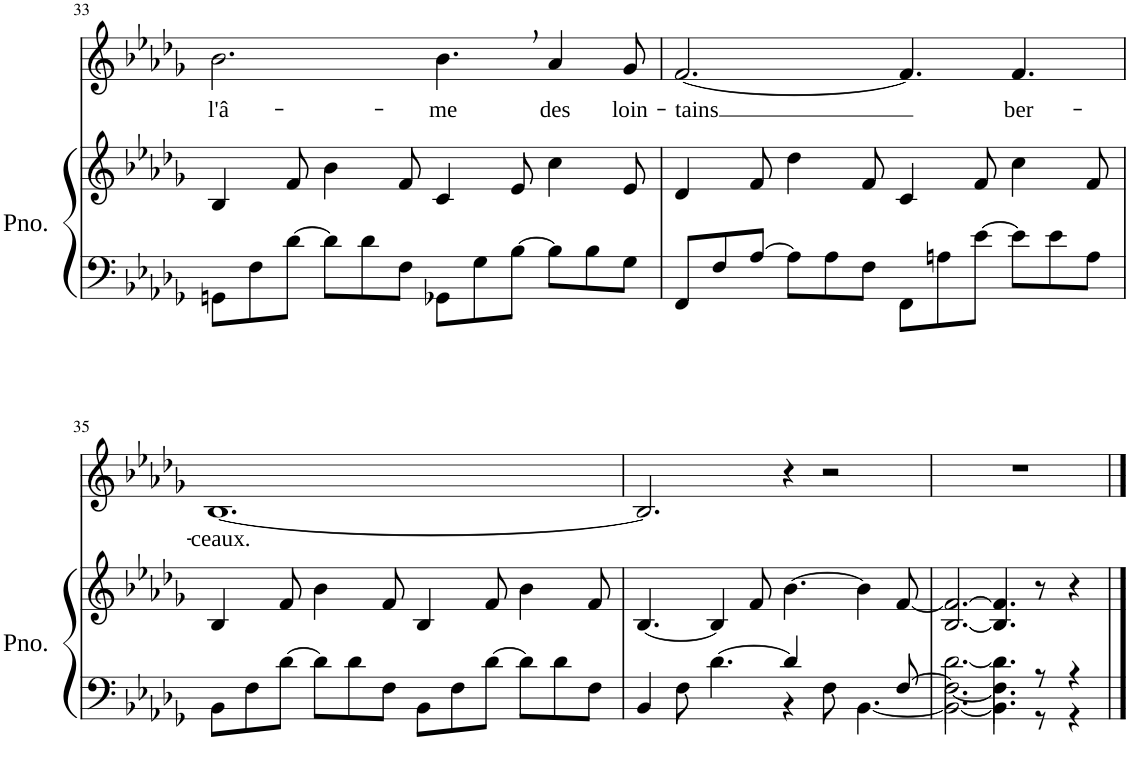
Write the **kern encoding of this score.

**kern	**kern	**kern	**text
*part2	*part2	*part1	*part1
*staff3	*staff2	*staff1	*staff1
*I"Piano	*	*I"Voice	*
*I'Pno.	*	*	*
!!LO:PB:g=z
*clefF4	*clefG2	*clefG2	*
*k[b-e-a-d-g-]	*k[b-e-a-d-g-]	*k[b-e-a-d-g-]	*
*M12/8	*M12/8	*M12/8	*
=33	=33	=33	=33
!	!	!	!LO:LY:b
8GGn\L	4B-/	2.b-\	l'â-
8F\	.	.	.
[8d-\J	8f/	.	.
8d-\L]	4b-\	.	.
8d-\	.	.	.
8F\J	8f/	.	.
!	!	!	!LO:LY:b
8GG-X\L	4c/	4.b-,\	-me
8G-\	.	.	.
[8B-\J	8e-/	.	.
!	!	!	!LO:LY:b
8B-\L]	4cc\	4a-/	des
8B-\	.	.	.
!	!	!	!LO:LY:b
8G-\J	8e-/	8g-/	loin-
=34	=34	=34	=34
!	!	!	!LO:LY:b
8FF/L	4d-/	[2.f/	-tains
8F/	.	.	.
[8A-/J	8f/	.	.
8A-\L]	4dd-\	.	.
8A-\	.	.	.
8F\J	8f/	.	.
8FF\L	4c/	4.f/]	.
8An\	.	.	.
[8e-\J	8f/	.	.
!	!	!	!LO:LY:b
8e-\L]	4cc\	4.f/	ber-
8e-\	.	.	.
8A\J	8f/	.	.
!!LO:LB:g=z
=35	=35	=35	=35
!	!	!	!LO:LY:b
8BB-\L	4B-/	[1.B-	-ceaux.
8F\	.	.	.
[8d-\J	8f/	.	.
8d-\L]	4b-\	.	.
8d-\	.	.	.
8F\J	8f/	.	.
8BB-\L	4B-/	.	.
8F\	.	.	.
[8d-\J	8f/	.	.
8d-\L]	4b-\	.	.
8d-\	.	.	.
8F\J	8f/	.	.
=36	=36	=36	=36
*^	*	*	*
4BB-/	2.ryy	[4.B-/	2.B-/]	.
8F\	.	.	.	.
[4.d-\	.	4B-/]	.	.
.	.	8f/	.	.
4d-/]	4r	[4.b-\	4r	.
8F\	4.ryy	.	2r	.
[4.BB-\	.	4b-\]	.	.
.	[8F/	[8f/	.	.
=37	=37	=37	=37	=37
2.BB-\_ [2.d-\	2.F\_	[2.B-/ 2.f/_	1.r	.
4.BB-\] 4.d-\]	4.F\]	4.B-/] 4.f/]	.	.
8r	8r	8r	.	.
4r	4r	4r	.	.
*v	*v	*	*	*
==	==	==	==
*-	*-	*-	*-
